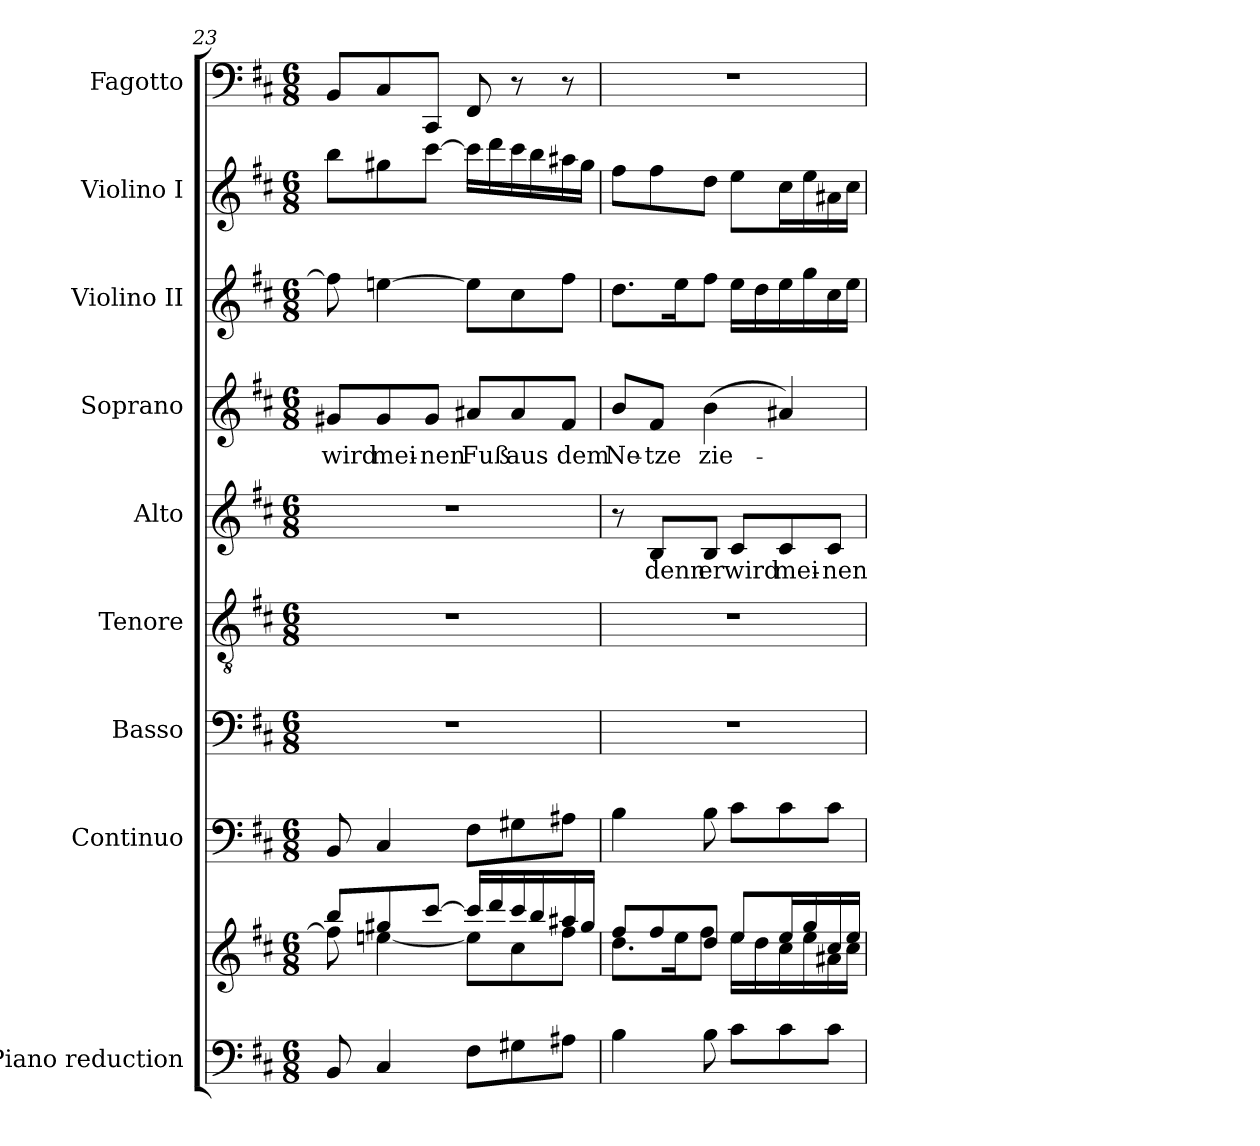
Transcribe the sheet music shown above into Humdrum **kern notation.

**kern	**kern	**kern	**kern	**kern	**kern	**text	**kern	**text	**kern	**kern	**kern
*part9	*part9	*part8	*part7	*part6	*part5	*part5	*part4	*part4	*part3	*part2	*part1
*staff10	*staff9	*staff8	*staff7	*staff6	*staff5	*staff5	*staff4	*staff4	*staff3	*staff2	*staff1
*I"Piano reduction	*	*I"Continuo	*I"Basso	*I"Tenore	*I"Alto	*	*I"Soprano	*	*I"Violino II	*I"Violino I	*I"Fagotto
*I'Pno	*	*	*	*	*	*	*	*	*I'Vln	*I'Vln	*
!!LO:PB:g=z
*clefF4	*clefG2	*clefF4	*clefF4	*clefGv2	*clefG2	*	*clefG2	*	*clefG2	*clefG2	*clefF4
*k[f#c#]	*k[f#c#]	*k[f#c#]	*k[f#c#]	*k[f#c#]	*k[f#c#]	*	*k[f#c#]	*	*k[f#c#]	*k[f#c#]	*k[f#c#]
*M6/8	*M6/8	*M6/8	*M6/8	*M6/8	*M6/8	*	*M6/8	*	*M6/8	*M6/8	*M6/8
=23	=23	=23	=23	=23	=23	=23	=23	=23	=23	=23	=23
*	*^	*	*	*	*	*	*	*	*	*	*
!	!	!	!	!	!	!	!	!	!LO:LY:b	!	!	!
8BB/	8bb/L	8ff#\]	8BB/	2.r	2.r	2.r	.	8g#X/L	wird	8ff#\]	8bb\L	8BB/L
!	!	!	!	!	!	!	!	!	!LO:LY:b	!	!	!
4C#/	8gg#X/	[4een\	4C#/	.	.	.	.	8g#/	mei-	[4een\	8gg#X\	8C#/
!	!	!	!	!	!	!	!	!	!LO:LY:b	!	!	!
.	[8ccc#/J	.	.	.	.	.	.	8g#/J	nen	.	[8ccc#\J	8CC#/J
!	!	!	!	!	!	!	!	!	!LO:LY:b	!	!	!
8F#\L	16ccc#/LL]	8ee\L]	8F#\L	.	.	.	.	8a#X/L	Fuß	8ee\L]	16ccc#\LL]	8FF#/
.	16ddd/	.	.	.	.	.	.	.	.	.	16ddd\	.
!	!	!	!	!	!	!	!	!	!LO:LY:b	!	!	!
8G#X\	16ccc#/	8cc#\	8G#X\	.	.	.	.	8a#/	aus	8cc#\	16ccc#\	8r
.	16bb/	.	.	.	.	.	.	.	.	.	16bb\	.
!	!	!	!	!	!	!	!	!	!LO:LY:b	!	!	!
8A#X\J	16aa#X/	8ff#\J	8A#X\J	.	.	.	.	8f#/J	dem	8ff#\J	16aa#X\	8r
.	16gg#/JJ	.	.	.	.	.	.	.	.	.	16gg#\JJ	.
=24	=24	=24	=24	=24	=24	=24	=24	=24	=24	=24	=24	=24
!	!	!	!	!	!	!	!	!	!LO:LY:b	!	!	!
4B\	8ff#/L	8.dd\L	4B\	2.r	2.r	8r	.	8b/L	Ne-	8.dd\L	8ff#\L	2.r
!	!	!	!	!	!	!	!LO:LY:b	!	!LO:LY:b	!	!	!
.	8ff#/	.	.	.	.	8B/L	denn	8f#/J	-tze	.	8ff#\	.
.	.	16ee\K	.	.	.	.	.	.	.	16ee\K	.	.
!	!	!	!	!	!	!	!LO:LY:b	!	!LO:LY:b	!	!	!
8B\	8dd/J	8ff#\J	8B\	.	.	8B/J	er	(4b\	zie-	8ff#\J	8dd\J	.
!	!	!	!	!	!	!	!LO:LY:b	!	!	!	!	!
8c#\L	8ee/L	16ee\LL	8c#\L	.	.	8c#/L	wird	.	.	16ee\LL	8ee\L	.
.	.	16dd\	.	.	.	.	.	.	.	16dd\	.	.
!	!	!	!	!	!	!	!LO:LY:b	!	!	!	!	!
8c#\	16ee/L	16cc#\	8c#\	.	.	8c#/	mei-	4a#X/)	.	16ee\	16cc#\L	.
.	16gg/	16ee\	.	.	.	.	.	.	.	16gg\	16ee\	.
!	!	!	!	!	!	!	!LO:LY:b	!	!	!	!	!
8c#\J	16cc#/	16a#X\	8c#\J	.	.	8c#/J	nen	.	.	16cc#\	16a#X\	.
.	16ee/JJ	16cc#\JJ	.	.	.	.	.	.	.	16ee\JJ	16cc#\JJ	.
*	*v	*v	*	*	*	*	*	*	*	*	*	*
=	=	=	=	=	=	=	=	=	=	=	=
*-	*-	*-	*-	*-	*-	*-	*-	*-	*-	*-	*-
